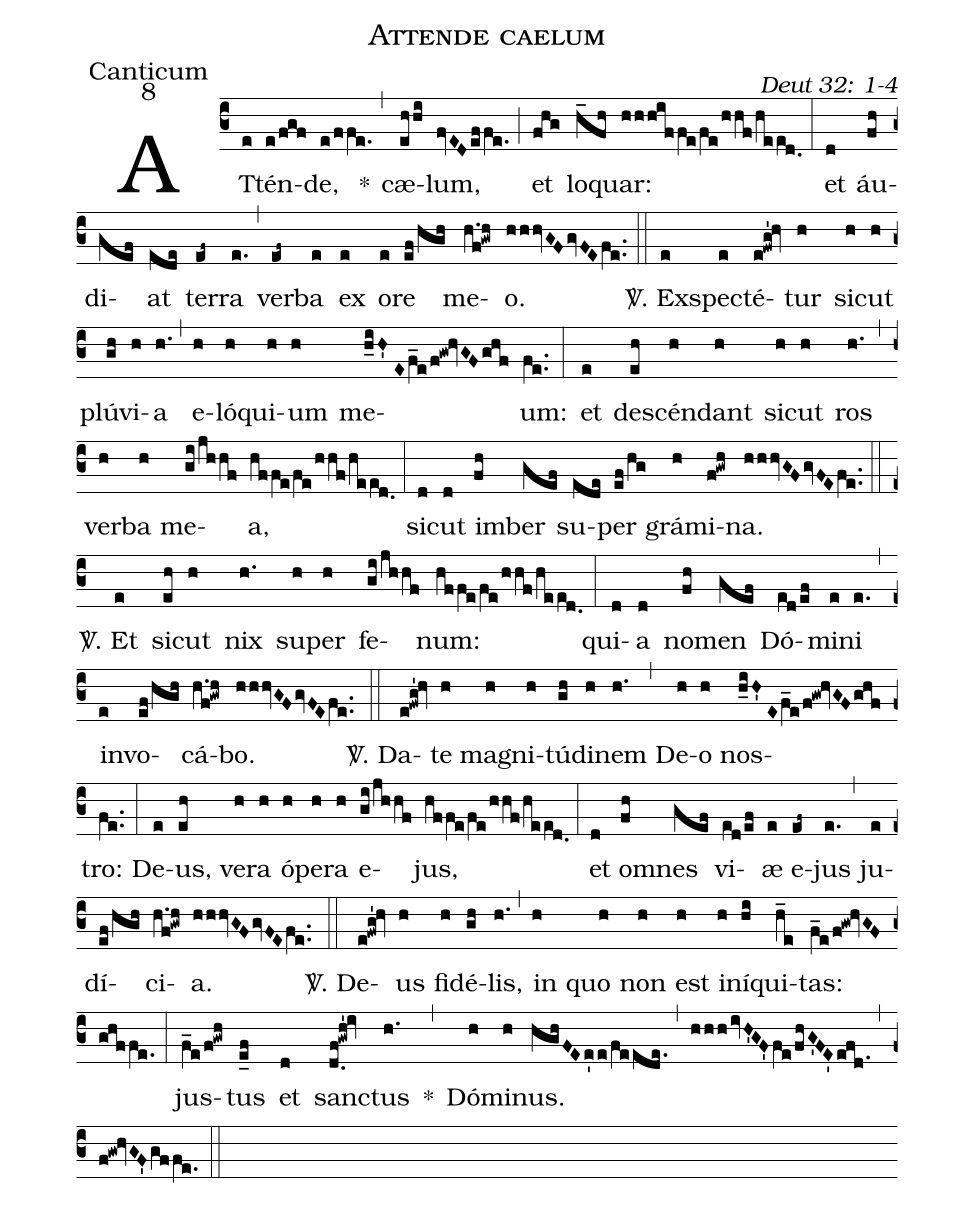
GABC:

name: Attende caelum;
office-part: Canticum;
mode: 8;
commentary: Deut 32: 1-4;
%%
(c3) AT(e)tén(e/fgf)de,(e/ffe.) *(,)
cæ(ehhi)lum,(fvEDeffe.) (;) et(fhg) lo(h_fh)quar:(hhhiffe/fe/hhf/!heed.0) (:)
et(d) áu(fh)di(gef)at(ede) ter(ef~)ra(e.) (,) ver(ef~)ba(e) ex(e) o(e)re(ef/hgh) me(h.f!gwh)o.(hhhvGFgvFEfe..) (::)
<sp>V/</sp>. Ex(e)spec(e)té(e!fwg'!hv)tur(h) sic(h)ut(h) plú(gh)vi(h)a(h.) (,) e(h)ló(h)qui(h)um(h) me(h_iH'//Ef_e/f!gw!hvGFghf)um:(fe..) (:)
et(e) de(eh)scén(h)dant(h) sic(h)ut(h) ros(h.) (,) ver(h)ba(h) me(gi/jhhf)a,(hffe/fe/hhf/!heed.0) (:)
sic(d)ut(d) im(fh)ber(gef) su(ede)per(ef/hg) grá(h)mi(f!gwh)na.(hhhvGFgvFEfe..) (::)
<sp>V/</sp>. Et(e) sic(eh)ut(h) nix(h.) su(h)per(h) fe(gi/jhhf)num:(hffe/fe/hhf/!heed.0) (:)
qui(d)a(d) no(fh)men(gef) Dó(ed/ef)mi(e)ni(e.) (,) in(e)vo(ef/hgh)cá(h.f!gwh)bo.(hhhvGFgvFEfe..) (::)
<sp>V/</sp>. Da(e!fwg'!hv)te(h) ma(h)gni(h)tú(gh)di(h)nem(h.) (,) De(h)o(h) nos(h_iH'//Ef_e/f!gw!hvGFghf)tro:(fe..) (:)
De(e)us,(eh) ve(h)ra(h) ó(h)pe(h)ra(h) e(gi/jhhf)jus,(hffe/fe/hhf/!heed.0) (:)
et(d) om(fh)nes(gef) vi(ed/ef)æ(e) e(ef~)jus(e.) (,) ju(e)dí(ef/hgh)ci(h.f!gwh)a.(hhhvGFgvFEfe..) (::)
<sp>V/</sp>. De(e!fwg'!hv)us(h) fi(h)dé(gh)lis,(h.) (,) in(h) quo(h) non(h) est(h) in(h)í(hi)qui(h_e)tas:(f_e/f!gw!hvGFghffe.) (:)
jus(f_e/f!gwh)tus(e_f) et(d) sanc(d.0f!gwh'!iv)tus(h.) *(,)
Dó(h)mi(h)nus.(hghFEe'e/!feede.) (,) (hhhivH'GF'fe/fhG'FE'efd.1) (,) (f!gw!hvGF'gffe.) (::)
